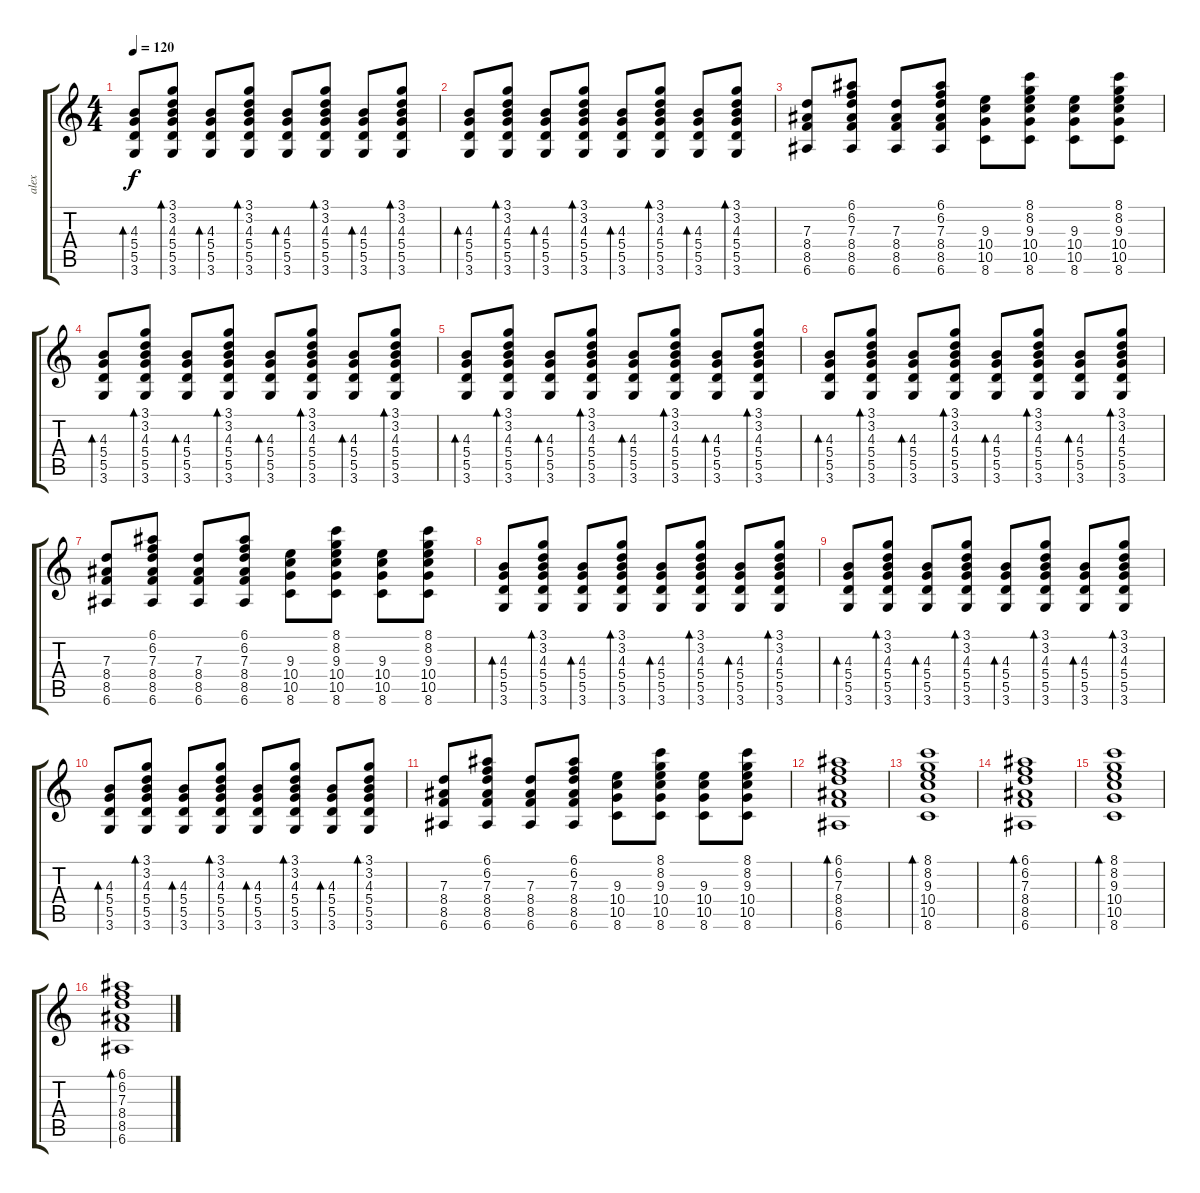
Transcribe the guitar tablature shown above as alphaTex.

\track ("alex" "alex") {instrument electricguitarclean}
\staff {score tabs}
\tuning (E4 B3 G3 D3 A2 E2) {hide}
\ts (4 4)
\tempo 120
\clef g2
\ks c
(4.3 5.4 5.5 3.6).8{bd 60 dy f} (3.1 3.2 4.3 5.4 5.5 3.6).8{bd 60} (4.3 5.4 5.5 3.6).8{bd 60} (3.1 3.2 4.3 5.4 5.5 3.6).8{bd 60} (4.3 5.4 5.5 3.6).8{bd 60} (3.1 3.2 4.3 5.4 5.5 3.6).8{bd 60} (4.3 5.4 5.5 3.6).8{bd 60} (3.1 3.2 4.3 5.4 5.5 3.6).8{bd 60} |
(4.3 5.4 5.5 3.6).8{bd 60} (3.1 3.2 4.3 5.4 5.5 3.6).8{bd 60} (4.3 5.4 5.5 3.6).8{bd 60} (3.1 3.2 4.3 5.4 5.5 3.6).8{bd 60} (4.3 5.4 5.5 3.6).8{bd 60} (3.1 3.2 4.3 5.4 5.5 3.6).8{bd 60} (4.3 5.4 5.5 3.6).8{bd 60} (3.1 3.2 4.3 5.4 5.5 3.6).8{bd 60} |
(7.3 8.4 8.5 6.6).8 (6.1 6.2 7.3 8.4 8.5 6.6).8 (7.3 8.4 8.5 6.6).8 (6.1 6.2 7.3 8.4 8.5 6.6).8 (9.3 10.4 10.5 8.6).8 (8.1 8.2 9.3 10.4 10.5 8.6).8 (9.3 10.4 10.5 8.6).8 (8.1 8.2 9.3 10.4 10.5 8.6).8 |
(4.3 5.4 5.5 3.6).8{bd 60} (3.1 3.2 4.3 5.4 5.5 3.6).8{bd 60} (4.3 5.4 5.5 3.6).8{bd 60} (3.1 3.2 4.3 5.4 5.5 3.6).8{bd 60} (4.3 5.4 5.5 3.6).8{bd 60} (3.1 3.2 4.3 5.4 5.5 3.6).8{bd 60} (4.3 5.4 5.5 3.6).8{bd 60} (3.1 3.2 4.3 5.4 5.5 3.6).8{bd 60} |
(4.3 5.4 5.5 3.6).8{bd 60} (3.1 3.2 4.3 5.4 5.5 3.6).8{bd 60} (4.3 5.4 5.5 3.6).8{bd 60} (3.1 3.2 4.3 5.4 5.5 3.6).8{bd 60} (4.3 5.4 5.5 3.6).8{bd 60} (3.1 3.2 4.3 5.4 5.5 3.6).8{bd 60} (4.3 5.4 5.5 3.6).8{bd 60} (3.1 3.2 4.3 5.4 5.5 3.6).8{bd 60} |
(4.3 5.4 5.5 3.6).8{bd 60} (3.1 3.2 4.3 5.4 5.5 3.6).8{bd 60} (4.3 5.4 5.5 3.6).8{bd 60} (3.1 3.2 4.3 5.4 5.5 3.6).8{bd 60} (4.3 5.4 5.5 3.6).8{bd 60} (3.1 3.2 4.3 5.4 5.5 3.6).8{bd 60} (4.3 5.4 5.5 3.6).8{bd 60} (3.1 3.2 4.3 5.4 5.5 3.6).8{bd 60} |
(7.3 8.4 8.5 6.6).8 (6.1 6.2 7.3 8.4 8.5 6.6).8 (7.3 8.4 8.5 6.6).8 (6.1 6.2 7.3 8.4 8.5 6.6).8 (9.3 10.4 10.5 8.6).8 (8.1 8.2 9.3 10.4 10.5 8.6).8 (9.3 10.4 10.5 8.6).8 (8.1 8.2 9.3 10.4 10.5 8.6).8 |
(4.3 5.4 5.5 3.6).8{bd 60} (3.1 3.2 4.3 5.4 5.5 3.6).8{bd 60} (4.3 5.4 5.5 3.6).8{bd 60} (3.1 3.2 4.3 5.4 5.5 3.6).8{bd 60} (4.3 5.4 5.5 3.6).8{bd 60} (3.1 3.2 4.3 5.4 5.5 3.6).8{bd 60} (4.3 5.4 5.5 3.6).8{bd 60} (3.1 3.2 4.3 5.4 5.5 3.6).8{bd 60} |
(4.3 5.4 5.5 3.6).8{bd 60} (3.1 3.2 4.3 5.4 5.5 3.6).8{bd 60} (4.3 5.4 5.5 3.6).8{bd 60} (3.1 3.2 4.3 5.4 5.5 3.6).8{bd 60} (4.3 5.4 5.5 3.6).8{bd 60} (3.1 3.2 4.3 5.4 5.5 3.6).8{bd 60} (4.3 5.4 5.5 3.6).8{bd 60} (3.1 3.2 4.3 5.4 5.5 3.6).8{bd 60} |
(4.3 5.4 5.5 3.6).8{bd 60} (3.1 3.2 4.3 5.4 5.5 3.6).8{bd 60} (4.3 5.4 5.5 3.6).8{bd 60} (3.1 3.2 4.3 5.4 5.5 3.6).8{bd 60} (4.3 5.4 5.5 3.6).8{bd 60} (3.1 3.2 4.3 5.4 5.5 3.6).8{bd 60} (4.3 5.4 5.5 3.6).8{bd 60} (3.1 3.2 4.3 5.4 5.5 3.6).8{bd 60} |
(7.3 8.4 8.5 6.6).8 (6.1 6.2 7.3 8.4 8.5 6.6).8 (7.3 8.4 8.5 6.6).8 (6.1 6.2 7.3 8.4 8.5 6.6).8 (9.3 10.4 10.5 8.6).8 (8.1 8.2 9.3 10.4 10.5 8.6).8 (9.3 10.4 10.5 8.6).8 (8.1 8.2 9.3 10.4 10.5 8.6).8 |
(6.1 6.2 7.3 8.4 8.5 6.6).1{bd 60} |
(8.1 8.2 9.3 10.4 10.5 8.6).1{bd 60} |
(6.1 6.2 7.3 8.4 8.5 6.6).1{bd 60} |
(8.1 8.2 9.3 10.4 10.5 8.6).1{bd 60} |
(6.1 6.2 7.3 8.4 8.5 6.6).1{bd 60}
